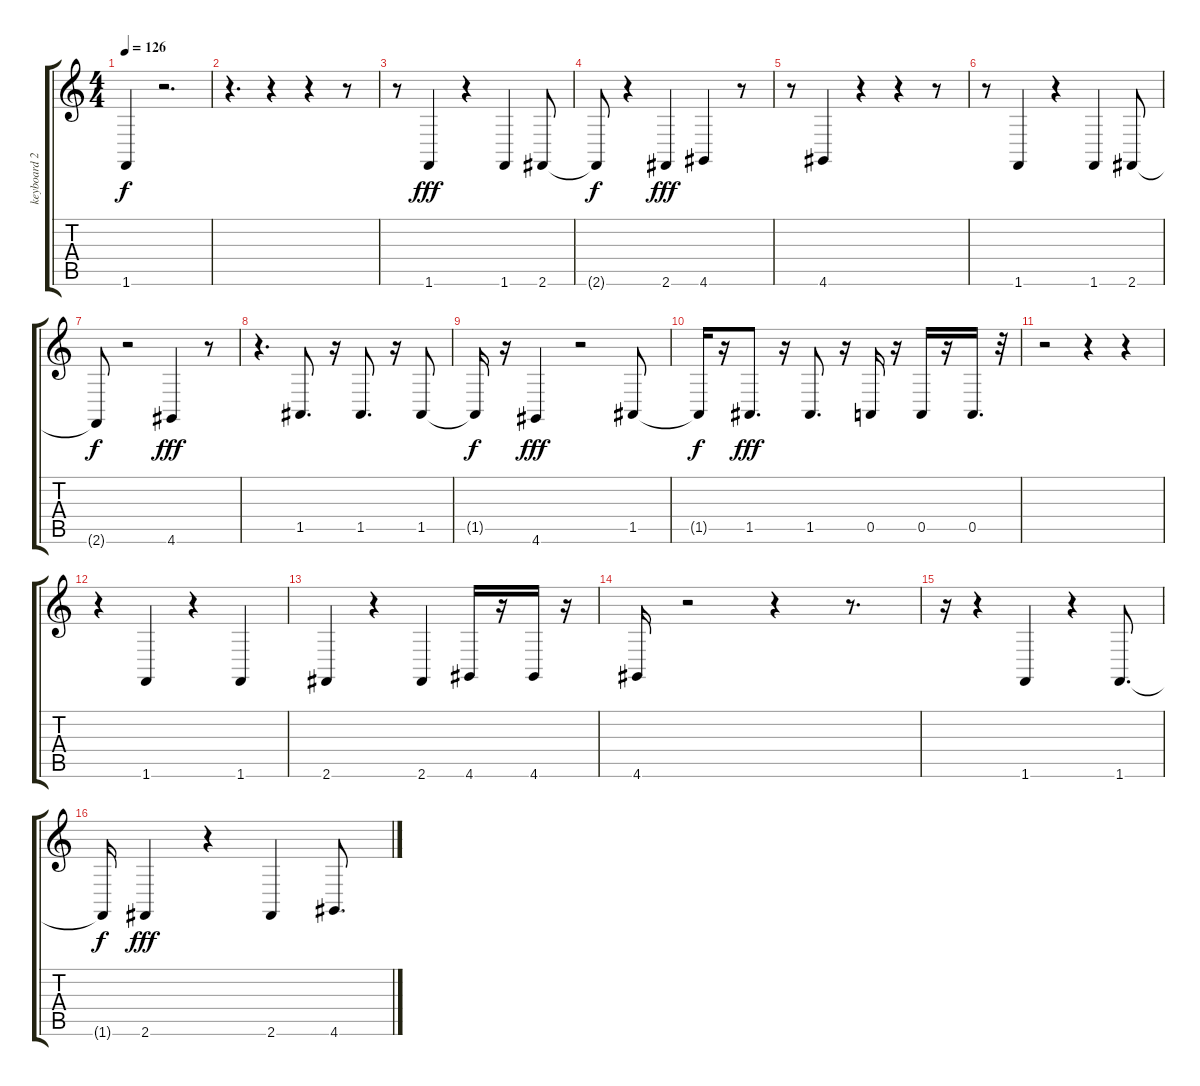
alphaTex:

\track ("keyboard 2" "keyboard 2") {instrument stringensemble1}
\staff {score tabs}
\tuning (E4 B3 G3 D3 A2 E2) {hide}
\ts (4 4)
\tempo 126
\clef g2
\ks c
1.6{t}.4{dy f} r.2{d} |
r.4{d} r.4 r.4 r.8 |
r.8 1.6.4{dy fff} r.4 1.6.4 2.6.8 |
2.6{t}.8{dy f} r.4 2.6.4{dy fff} 4.6.4 r.8 |
r.8 4.6.4 r.4 r.4 r.8 |
r.8 1.6.4 r.4 1.6.4 2.6.8 |
2.6{t}.8{dy f} r.2 4.6.4{dy fff} r.8 |
r.4{d} 1.5.8{d} r.16 1.5.8{d} r.16 1.5.8 |
1.5{t}.16{dy f} r.16 4.6.4{dy fff} r.2 1.5.8 |
1.5{t}.16{dy f} r.16 1.5.8{d dy fff} r.16 1.5.8{d} r.16 0.5.16 r.16 0.5.16 r.16 0.5.16{d} r.32 |
r.2 r.4 r.4 |
r.4 1.6.4 r.4 1.6.4 |
2.6.4 r.4 2.6.4 4.6.16 r.16 4.6.16 r.16 |
4.6.16 r.2 r.4 r.8{d} |
r.16 r.4 1.6.4 r.4 1.6.8{d} |
1.6{t}.16{dy f} 2.6.4{dy fff} r.4 2.6.4 4.6.8{d}
